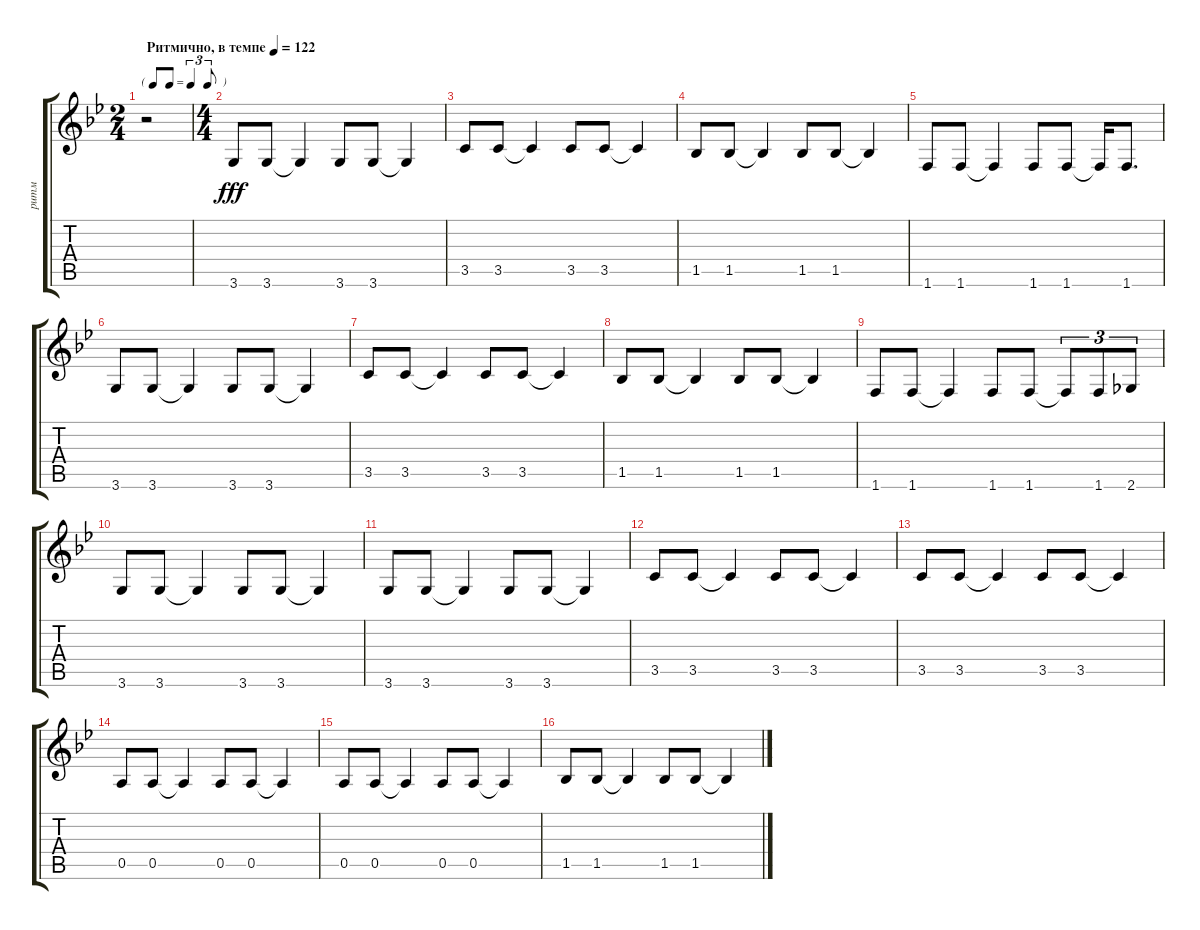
\track ("ритм" "ритм") {instrument acousticguitarsteel}
\staff {score tabs}
\tuning (E4 B3 G3 D3 A2 E2) {hide}
\ts (2 4)
\tf triplet8th
\tempo (122 "Ритмично, в темпе")
\clef g2
\ks gminor
r.2{dy fff instrument acousticguitarsteel} |
\ts (4 4)
3.6.8 3.6.8 3.6{t}.4 3.6.8 3.6.8 3.6{t}.4 |
3.5.8 3.5.8 3.5{t}.4 3.5.8 3.5.8 3.5{t}.4 |
1.5.8 1.5.8 1.5{t}.4 1.5.8 1.5.8 1.5{t}.4 |
1.6.8 1.6.8 1.6{t}.4 1.6.8 1.6.8 1.6{t}.16 1.6.8{d} |
3.6.8 3.6.8 3.6{t}.4 3.6.8 3.6.8 3.6{t}.4 |
3.5.8 3.5.8 3.5{t}.4 3.5.8 3.5.8 3.5{t}.4 |
1.5.8 1.5.8 1.5{t}.4 1.5.8 1.5.8 1.5{t}.4 |
1.6.8 1.6.8 1.6{t}.4 1.6.8 1.6.8 1.6{t}.8{tu (3 2)} 1.6.8{tu (3 2)} 2.6.8{tu (3 2)} |
3.6.8 3.6.8 3.6{t}.4 3.6.8 3.6.8 3.6{t}.4 |
3.6.8 3.6.8 3.6{t}.4 3.6.8 3.6.8 3.6{t}.4 |
3.5.8 3.5.8 3.5{t}.4 3.5.8 3.5.8 3.5{t}.4 |
3.5.8 3.5.8 3.5{t}.4 3.5.8 3.5.8 3.5{t}.4 |
0.5.8 0.5.8 0.5{t}.4 0.5.8 0.5.8 0.5{t}.4 |
0.5.8 0.5.8 0.5{t}.4 0.5.8 0.5.8 0.5{t}.4 |
1.5.8 1.5.8 1.5{t}.4 1.5.8 1.5.8 1.5{t}.4
